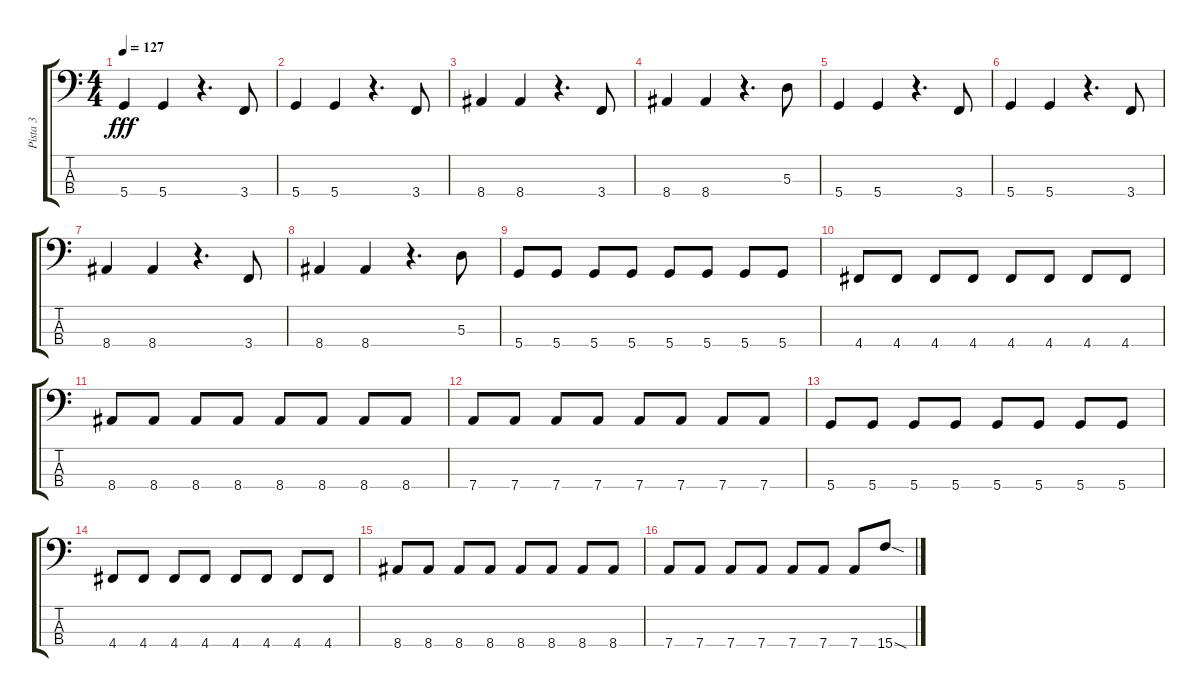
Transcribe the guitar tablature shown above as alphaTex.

\track ("Pista 3" "Pista 3") {instrument electricbassfinger}
\staff {score tabs}
\tuning (G2 D2 A1 D1) {hide}
\ts (4 4)
\tempo 127
\clef f4
\ks c
5.4.4{dy fff} 5.4.4 r.4{d} 3.4.8 |
5.4.4 5.4.4 r.4{d} 3.4.8 |
8.4.4 8.4.4 r.4{d} 3.4.8 |
8.4.4 8.4.4 r.4{d} 5.3.8 |
5.4.4 5.4.4 r.4{d} 3.4.8 |
5.4.4 5.4.4 r.4{d} 3.4.8 |
8.4.4 8.4.4 r.4{d} 3.4.8 |
8.4.4 8.4.4 r.4{d} 5.3.8 |
5.4.8 5.4.8 5.4.8 5.4.8 5.4.8 5.4.8 5.4.8 5.4.8 |
4.4.8 4.4.8 4.4.8 4.4.8 4.4.8 4.4.8 4.4.8 4.4.8 |
8.4.8 8.4.8 8.4.8 8.4.8 8.4.8 8.4.8 8.4.8 8.4.8 |
7.4.8 7.4.8 7.4.8 7.4.8 7.4.8 7.4.8 7.4.8 7.4.8 |
5.4.8 5.4.8 5.4.8 5.4.8 5.4.8 5.4.8 5.4.8 5.4.8 |
4.4.8 4.4.8 4.4.8 4.4.8 4.4.8 4.4.8 4.4.8 4.4.8 |
8.4.8 8.4.8 8.4.8 8.4.8 8.4.8 8.4.8 8.4.8 8.4.8 |
7.4.8 7.4.8 7.4.8 7.4.8 7.4.8 7.4.8 7.4.8 15.4{sod}.8
